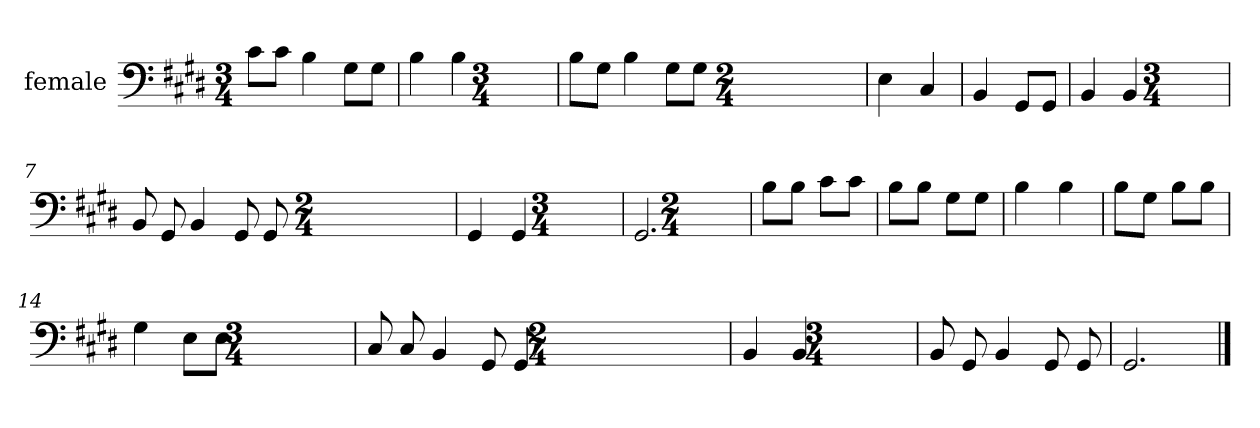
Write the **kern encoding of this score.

**kern
*part1
*staff1
*I"female
*clefF4
*k[f#c#g#d#]
*M3/4
*MM66
=1
8c#\L
8c#\J
4B
8G#\L
8G#\J
=2
4B
4B
*M3/4
=3
8B\L
8G#\J
4B
8G#\L
8G#\J
*M2/4
=4
4E
4C#
=5
4BB
8GG#/L
8GG#/J
=6
4BB
4BB
*M3/4
=7
8BB
8GG#
4BB
8GG#
8GG#
*M2/4
=8
4GG#
4GG#
*M3/4
=9
2.GG#
*M2/4
=10
8B\L
8B\J
8c#\L
8c#\J
=11
8B\L
8B\J
8G#\L
8G#\J
=12
4B
4B
=13
8B\L
8G#\J
8B\L
8B\J
=14
4G#
8E\L
8E\J
*M3/4
=15
8C#
8C#
4BB
8GG#
8GG#
*M2/4
=16
4BB
4BB
*M3/4
=17
8BB
8GG#
4BB
8GG#
8GG#
=18
2.GG#
==
*-
